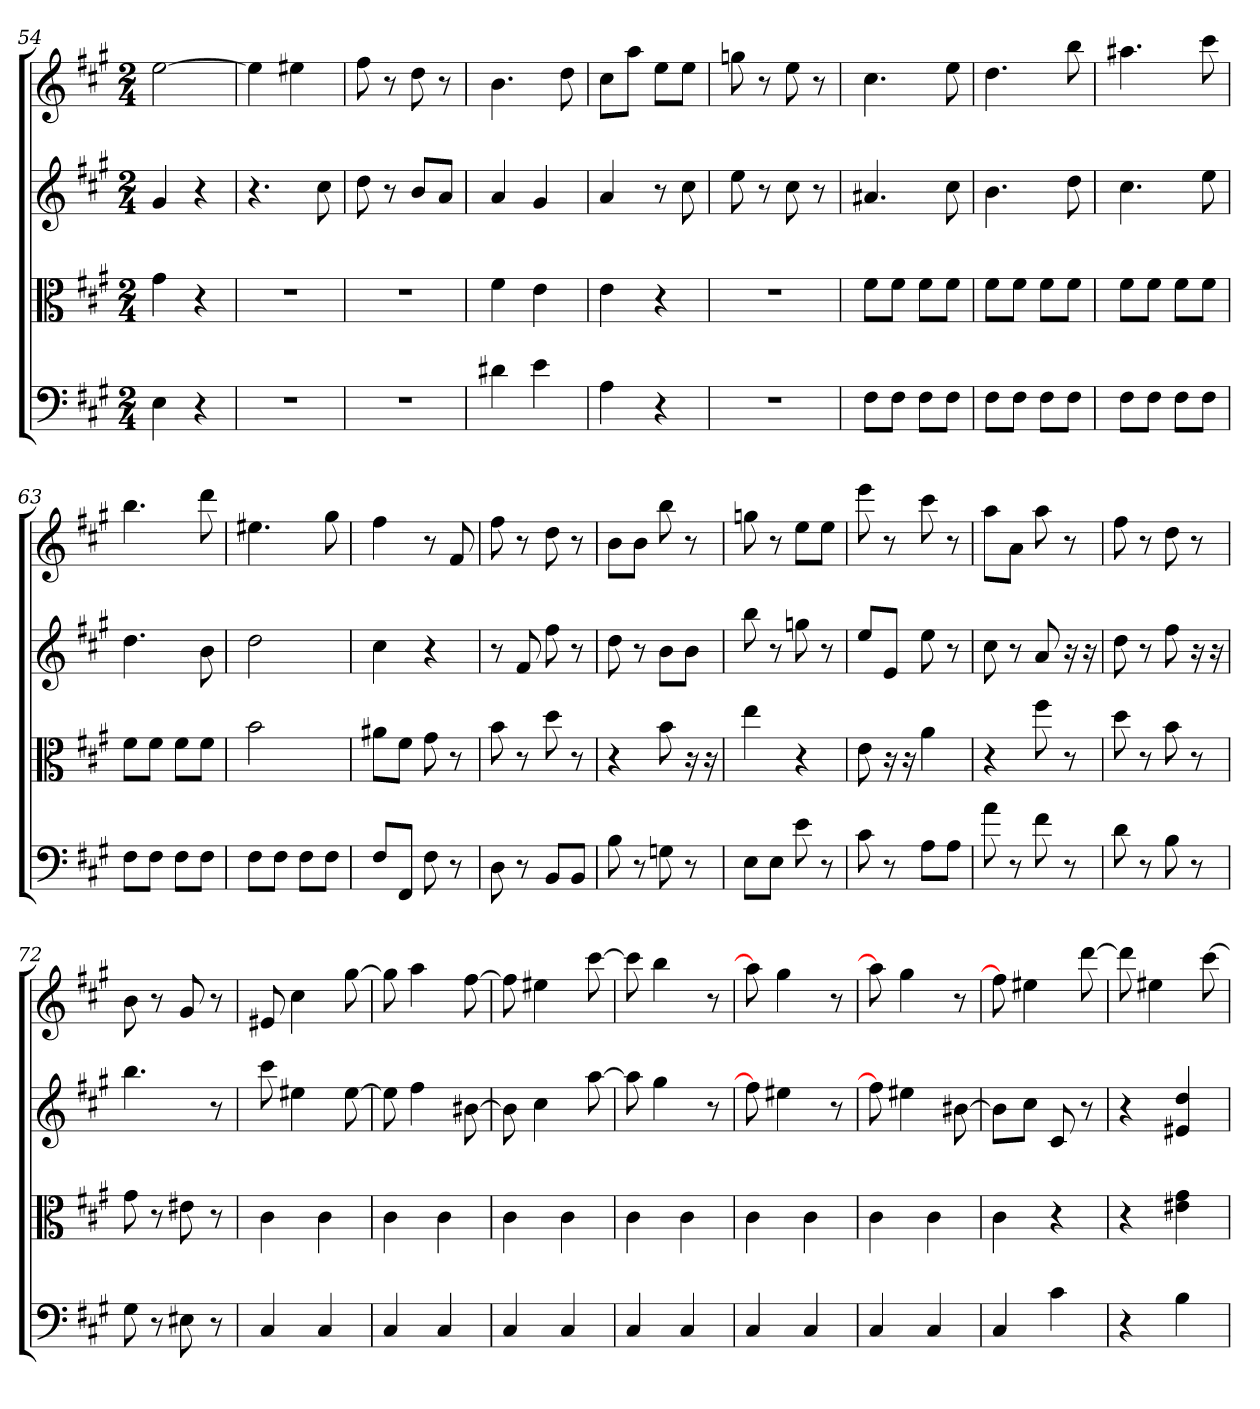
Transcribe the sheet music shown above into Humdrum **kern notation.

**kern	**kern	**kern	**kern
*part4	*part3	*part2	*part1
*staff4	*staff3	*staff2	*staff1
*clefF4	*clefC3	*clefG2	*clefG2
*k[f#c#g#]	*k[f#c#g#]	*k[f#c#g#]	*k[f#c#g#]
*A:	*A:	*A:	*A:
*M2/4	*M2/4	*M2/4	*M2/4
=54	=54	=54	=54
4E	4g#	4g#	[2ee
4r	4r	4r	.
=55	=55	=55	=55
2r	2r	4.r	4ee]
.	.	.	4ee#X
.	.	8cc#	.
=56	=56	=56	=56
2r	2r	8dd	8ff#
.	.	8r	8r
.	.	8b/L	8dd
.	.	8a/J	8r
=57	=57	=57	=57
4d#X	4f#	4a	4.b
4e	4e	4g#	.
.	.	.	8dd
=58	=58	=58	=58
4A	4e	4a	8cc#\L
.	.	.	8aa\J
4r	4r	8r	8ee\L
.	.	8cc#	8ee\J
=59	=59	=59	=59
2r	2r	8ee	8ggn
.	.	8r	8r
.	.	8cc#	8ee
.	.	8r	8r
=60	=60	=60	=60
8F#\L	8f#\L	4.a#X	4.cc#
8F#\J	8f#\J	.	.
8F#\L	8f#\L	.	.
8F#\J	8f#\J	8cc#	8ee
=61	=61	=61	=61
8F#\L	8f#\L	4.b	4.dd
8F#\J	8f#\J	.	.
8F#\L	8f#\L	.	.
8F#\J	8f#\J	8dd	8bb
=62	=62	=62	=62
8F#\L	8f#\L	4.cc#	4.aa#X
8F#\J	8f#\J	.	.
8F#\L	8f#\L	.	.
8F#\J	8f#\J	8ee	8ccc#
=63	=63	=63	=63
8F#\L	8f#\L	4.dd	4.bb
8F#\J	8f#\J	.	.
8F#\L	8f#\L	.	.
8F#\J	8f#\J	8b	8ddd
=64	=64	=64	=64
8F#\L	2b	2dd	4.ee#X
8F#\J	.	.	.
8F#\L	.	.	.
8F#\J	.	.	8gg#
=65	=65	=65	=65
8F#/L	8a#X\L	4cc#	4ff#
8FF#/J	8f#\J	.	.
8F#	8g#	4r	8r
8r	8r	.	8f#
=66	=66	=66	=66
8D	8b	8r	8ff#
8r	8r	8f#	8r
8BB/L	8dd	8ff#	8dd
8BB/J	8r	8r	8r
=67	=67	=67	=67
8B	4r	8dd	8b\L
8r	.	8r	8b\J
8Gn	8b	8b\L	8bb
8r	16r	8b\J	8r
.	16r	.	.
=68	=68	=68	=68
8E\L	4ee	8bb	8ggn
8E\J	.	8r	8r
8e	4r	8ggn	8ee\L
8r	.	8r	8ee\J
=69	=69	=69	=69
8c#	8e	8ee/L	8eee
8r	16r	8e/J	8r
.	16r	.	.
8A\L	4a	8ee	8ccc#
8A\J	.	8r	8r
=70	=70	=70	=70
8a	4r	8cc#	8aa\L
8r	.	8r	8a\J
8f#	8ff#	8a	8aa
8r	8r	16r	8r
.	.	16r	.
=71	=71	=71	=71
8d	8dd	8dd	8ff#
8r	8r	8r	8r
8B	8b	8ff#	8dd
8r	8r	16r	8r
.	.	16r	.
=72	=72	=72	=72
8G#	8g#	4.bb	8b
8r	8r	.	8r
8E#X	8e#X	.	8g#
8r	8r	8r	8r
=73	=73	=73	=73
4C#	4c#	8ccc#	8e#X
.	.	4ee#X	4cc#
4C#	4c#	.	.
.	.	[8ee#	[8gg#
=74	=74	=74	=74
4C#	4c#	8ee#]	8gg#]
.	.	4ff#	4aa
4C#	4c#	.	.
.	.	[8b#X	[8ff#
=75	=75	=75	=75
4C#	4c#	8b#]	8ff#]
.	.	4cc#	4ee#X
4C#	4c#	.	.
.	.	[8aa	[8ccc#
=76	=76	=76	=76
4C#	4c#	8aa]	8ccc#]
.	.	4gg#	4bb
4C#	4c#	.	.
.	.	8r	8r
=77	=77	=77	=77
4C#	4c#	8ff#]	8aa]
.	.	4ee#X	4gg#
4C#	4c#	.	.
.	.	8r	8r
=78	=78	=78	=78
4C#	4c#	8ff#]	8aa]
.	.	4ee#X	4gg#
4C#	4c#	.	.
.	.	[8b#X	8r
=79	=79	=79	=79
4C#	4c#	8b#\L]	8ff#]
.	.	8cc#\J	4ee#X
4c#	4r	8c#	.
.	.	8r	[8ddd
=80	=80	=80	=80
4r	4r	4r	8ddd]
.	.	.	4ee#X
4B	4e#X 4g#	4e#X 4dd	.
.	.	.	[8ccc#
=	=	=	=
*-	*-	*-	*-
